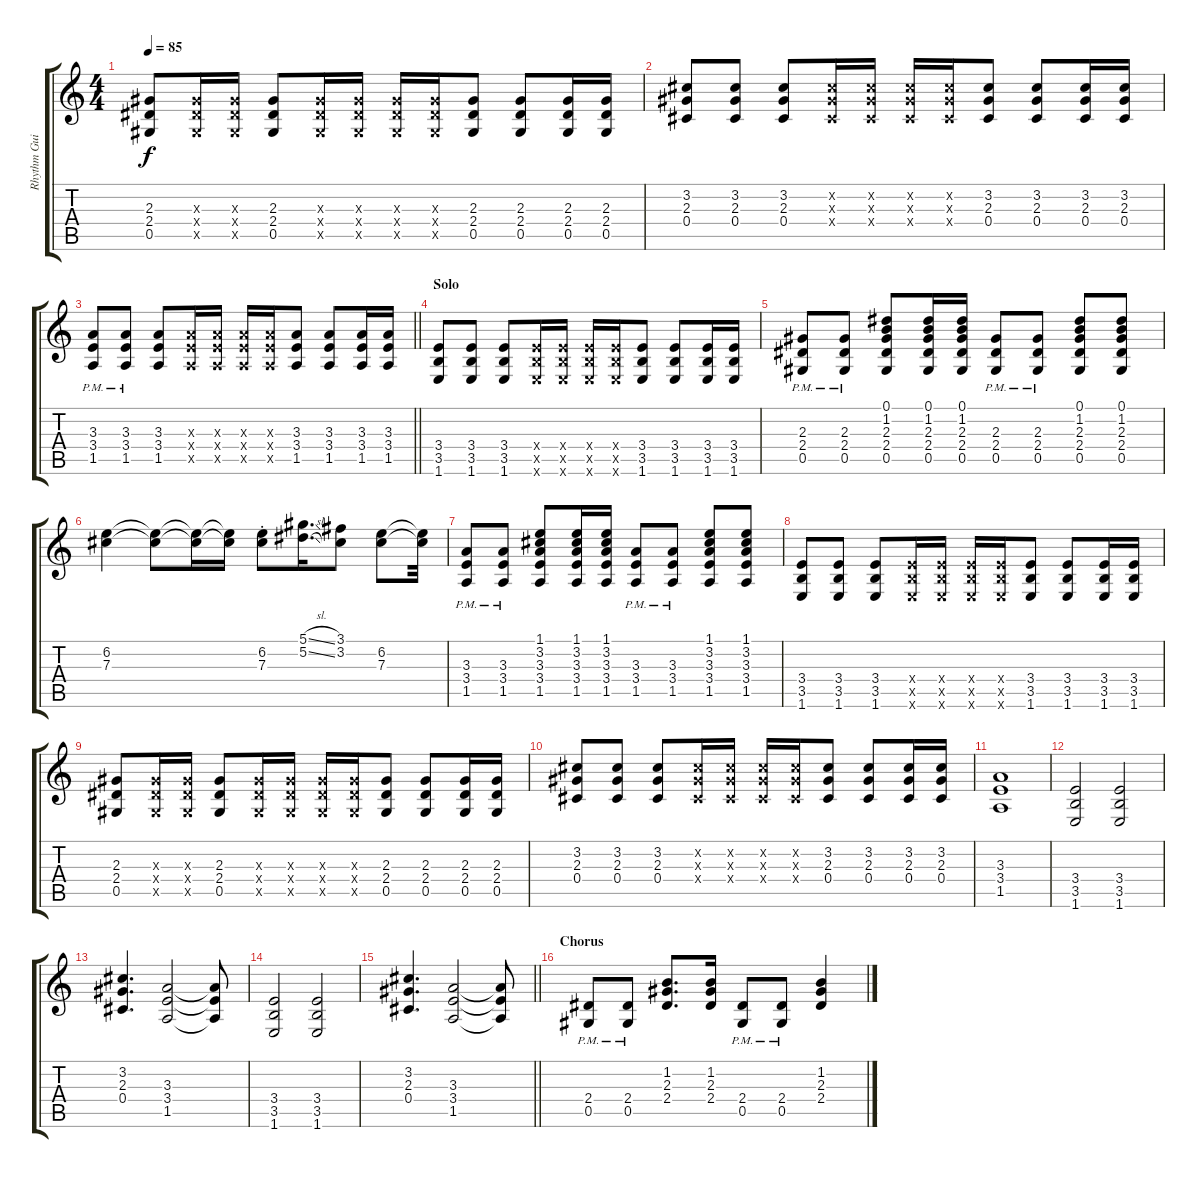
\track ("Rhythm Guitar" "Rhythm Gui") {instrument overdrivenguitar}
\staff {score tabs}
\tuning (Eb4 Bb3 Gb3 Db3 Ab2 Eb2) {hide}
\ts (4 4)
\tempo 85
\clef g2
\ks c
(2.3 2.4 0.5).8{dy f} (2.3{x} 2.4{x} 0.5{x}).16 (2.3{x} 2.4{x} 0.5{x}).16 (2.3 2.4 0.5).8 (2.3{x} 2.4{x} 0.5{x}).16 (2.3{x} 2.4{x} 0.5{x}).16 (2.3{x} 2.4{x} 0.5{x}).16 (2.3{x} 2.4{x} 0.5{x}).16 (2.3 2.4 0.5).8 (2.3 2.4 0.5).8 (2.3 2.4 0.5).16 (2.3 2.4 0.5).16 |
(3.2 2.3 0.4).8 (3.2 2.3 0.4).8 (3.2 2.3 0.4).8 (3.2{x} 2.3{x} 0.4{x}).16 (3.2{x} 2.3{x} 0.4{x}).16 (3.2{x} 2.3{x} 0.4{x}).16 (3.2{x} 2.3{x} 0.4{x}).16 (3.2 2.3 0.4).8 (3.2 2.3 0.4).8 (3.2 2.3 0.4).16 (3.2 2.3 0.4).16 |
\barLineRight lightlight
(3.3{pm} 3.4{pm} 1.5{pm}).8 (3.3{pm} 3.4{pm} 1.5{pm}).8 (3.3 3.4 1.5).8 (3.3{x} 3.4{x} 1.5{x}).16 (3.3{x} 3.4{x} 1.5{x}).16 (3.3{x} 3.4{x} 1.5{x}).16 (3.3{x} 3.4{x} 1.5{x}).16 (3.3 3.4 1.5).8 (3.3 3.4 1.5).8 (3.3 3.4 1.5).16 (3.3 3.4 1.5).16 |
\section ("" "Solo")
(3.4 3.5 1.6).8 (3.4 3.5 1.6).8 (3.4 3.5 1.6).8 (3.4{x} 3.5{x} 1.6{x}).16 (3.4{x} 3.5{x} 1.6{x}).16 (3.4{x} 3.5{x} 1.6{x}).16 (3.4{x} 3.5{x} 1.6{x}).16 (3.4 3.5 1.6).8 (3.4 3.5 1.6).8 (3.4 3.5 1.6).16 (3.4 3.5 1.6).16 |
(2.3{pm} 2.4{pm} 0.5{pm}).8 (2.3{pm} 2.4{pm} 0.5{pm}).8 (0.1 1.2 2.3 2.4 0.5).8 (0.1 1.2 2.3 2.4 0.5).16 (0.1 1.2 2.3 2.4 0.5).16 (2.3{pm} 2.4{pm} 0.5{pm}).8 (2.3{pm} 2.4{pm} 0.5{pm}).8 (0.1 1.2 2.3 2.4 0.5).8 (0.1 1.2 2.3 2.4 0.5).8 |
(6.2 7.3).4 (6.2{t} 7.3{t}).8 (6.2{t} 7.3{t}).16 (6.2{t} 7.3{t}).16 (6.2{st} 7.3{st}).8 (5.1{sl} 5.2{sl}).16{d} (3.1 3.2).8 (6.2 7.3).8 (6.2{t} 7.3{t}).32 |
(3.3{pm} 3.4{pm} 1.5{pm}).8 (3.3{pm} 3.4{pm} 1.5{pm}).8 (1.1 3.2 3.3 3.4 1.5).8 (1.1 3.2 3.3 3.4 1.5).16 (1.1 3.2 3.3 3.4 1.5).16 (3.3{pm} 3.4{pm} 1.5{pm}).8 (3.3{pm} 3.4{pm} 1.5{pm}).8 (1.1 3.2 3.3 3.4 1.5).8 (1.1 3.2 3.3 3.4 1.5).8 |
(3.4 3.5 1.6).8 (3.4 3.5 1.6).8 (3.4 3.5 1.6).8 (3.4{x} 3.5{x} 1.6{x}).16 (3.4{x} 3.5{x} 1.6{x}).16 (3.4{x} 3.5{x} 1.6{x}).16 (3.4{x} 3.5{x} 1.6{x}).16 (3.4 3.5 1.6).8 (3.4 3.5 1.6).8 (3.4 3.5 1.6).16 (3.4 3.5 1.6).16 |
(2.3 2.4 0.5).8 (2.3{x} 2.4{x} 0.5{x}).16 (2.3{x} 2.4{x} 0.5{x}).16 (2.3 2.4 0.5).8 (2.3{x} 2.4{x} 0.5{x}).16 (2.3{x} 2.4{x} 0.5{x}).16 (2.3{x} 2.4{x} 0.5{x}).16 (2.3{x} 2.4{x} 0.5{x}).16 (2.3 2.4 0.5).8 (2.3 2.4 0.5).8 (2.3 2.4 0.5).16 (2.3 2.4 0.5).16 |
(3.2 2.3 0.4).8 (3.2 2.3 0.4).8 (3.2 2.3 0.4).8 (3.2{x} 2.3{x} 0.4{x}).16 (3.2{x} 2.3{x} 0.4{x}).16 (3.2{x} 2.3{x} 0.4{x}).16 (3.2{x} 2.3{x} 0.4{x}).16 (3.2 2.3 0.4).8 (3.2 2.3 0.4).8 (3.2 2.3 0.4).16 (3.2 2.3 0.4).16 |
(3.3 3.4 1.5).1 |
(3.4 3.5 1.6).2 (3.4 3.5 1.6).2 |
(3.2 2.3 0.4).4{d} (3.3 3.4 1.5).2 (3.3{t} 3.4{t} 1.5{t}).8 |
(3.4 3.5 1.6).2 (3.4 3.5 1.6).2 |
\barLineRight lightlight
(3.2 2.3 0.4).4{d} (3.3 3.4 1.5).2 (3.3{t} 3.4{t} 1.5{t}).8 |
\section ("" "Chorus")
(2.4{pm} 0.5{pm}).8 (2.4{pm} 0.5{pm}).8 (1.2 2.3 2.4).8{d} (1.2 2.3 2.4).16 (2.4{pm} 0.5{pm}).8 (2.4{pm} 0.5{pm}).8 (1.2 2.3 2.4).4
